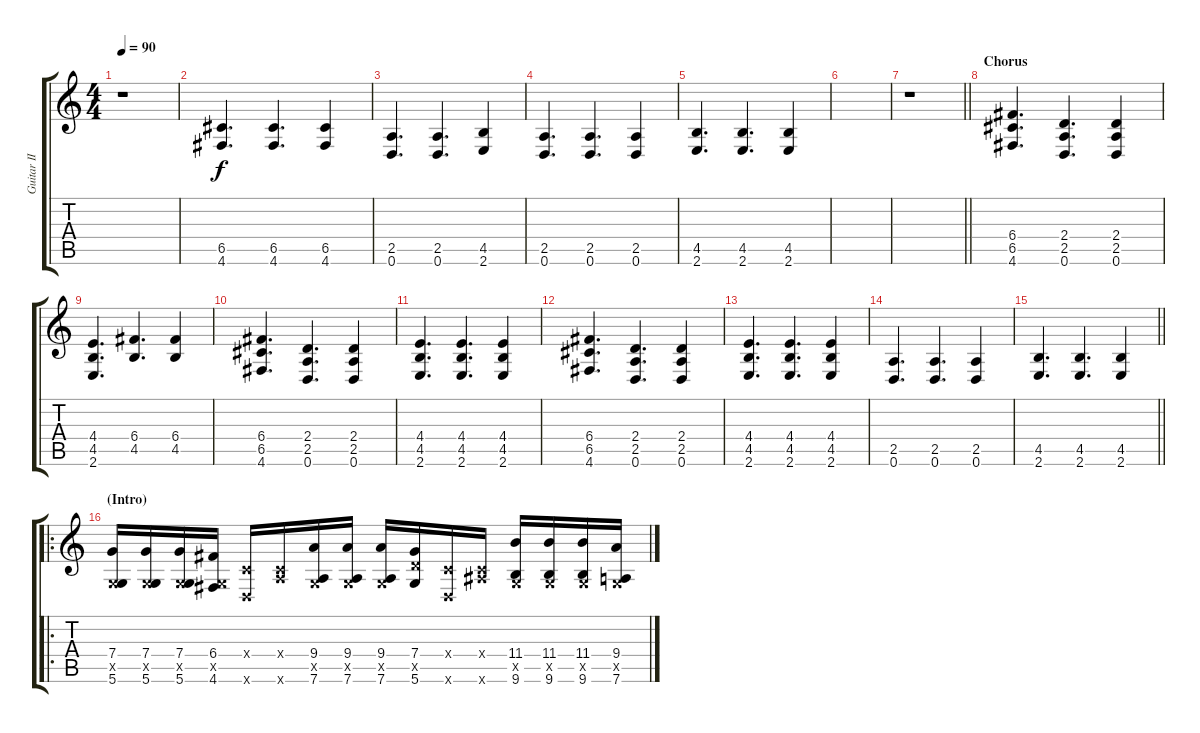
\track ("Guitar II" "Guitar II") {instrument distortionguitar}
\staff {score tabs}
\tuning (D4 A3 F3 C3 G2 D2) {hide}
\ts (4 4)
\tempo 90
\clef g2
\ks c
r.1{dy f} |
(6.5 4.6).4{d} (6.5 4.6).4{d} (6.5 4.6).4 |
(2.5 0.6).4{d} (2.5 0.6).4{d} (4.5 2.6).4 |
(2.5 0.6).4{d} (2.5 0.6).4{d} (2.5 0.6).4 |
(4.5 2.6).4{d} (4.5 2.6).4{d} (4.5 2.6).4 |
|
\barLineRight lightlight
r.1 |
\section ("" "Chorus")
(6.4 6.5 4.6).4{d} (2.4 2.5 0.6).4{d} (2.4 2.5 0.6).4 |
(4.4 4.5 2.6).4{d} (6.4 4.5).4{d} (6.4 4.5).4 |
(6.4 6.5 4.6).4{d} (2.4 2.5 0.6).4{d} (2.4 2.5 0.6).4 |
(4.4 4.5 2.6).4{d} (4.4 4.5 2.6).4{d} (4.4 4.5 2.6).4 |
(6.4 6.5 4.6).4{d} (2.4 2.5 0.6).4{d} (2.4 2.5 0.6).4 |
(4.4 4.5 2.6).4{d} (4.4 4.5 2.6).4{d} (4.4 4.5 2.6).4 |
(2.5 0.6).4{d} (2.5 0.6).4{d} (2.5 0.6).4 |
\barLineRight lightlight
(4.5 2.6).4{d} (4.5 2.6).4{d} (4.5 2.6).4 |
\ro
\section ("" "(Intro)")
(7.4 0.5{x} 5.6).16 (7.4 0.5{x} 5.6).16 (7.4 0.5{x} 5.6).16 (6.4 0.5{x} 4.6).16 (0.4{x} 0.6{x}).16 (0.4{x} 7.6{x}).16 (9.4 0.5{x} 7.6).16 (9.4 0.5{x} 7.6).16 (9.4 0.5{x} 7.6).16 (7.4 7.5{x} 5.6).16 (0.4{x} 0.6{x}).16 (0.4{x} 8.6{x}).16 (11.4 0.5{x} 9.6).16 (11.4 0.5{x} 9.6).16 (11.4 0.5{x} 9.6).16 (9.4 0.5{x} 7.6).16
